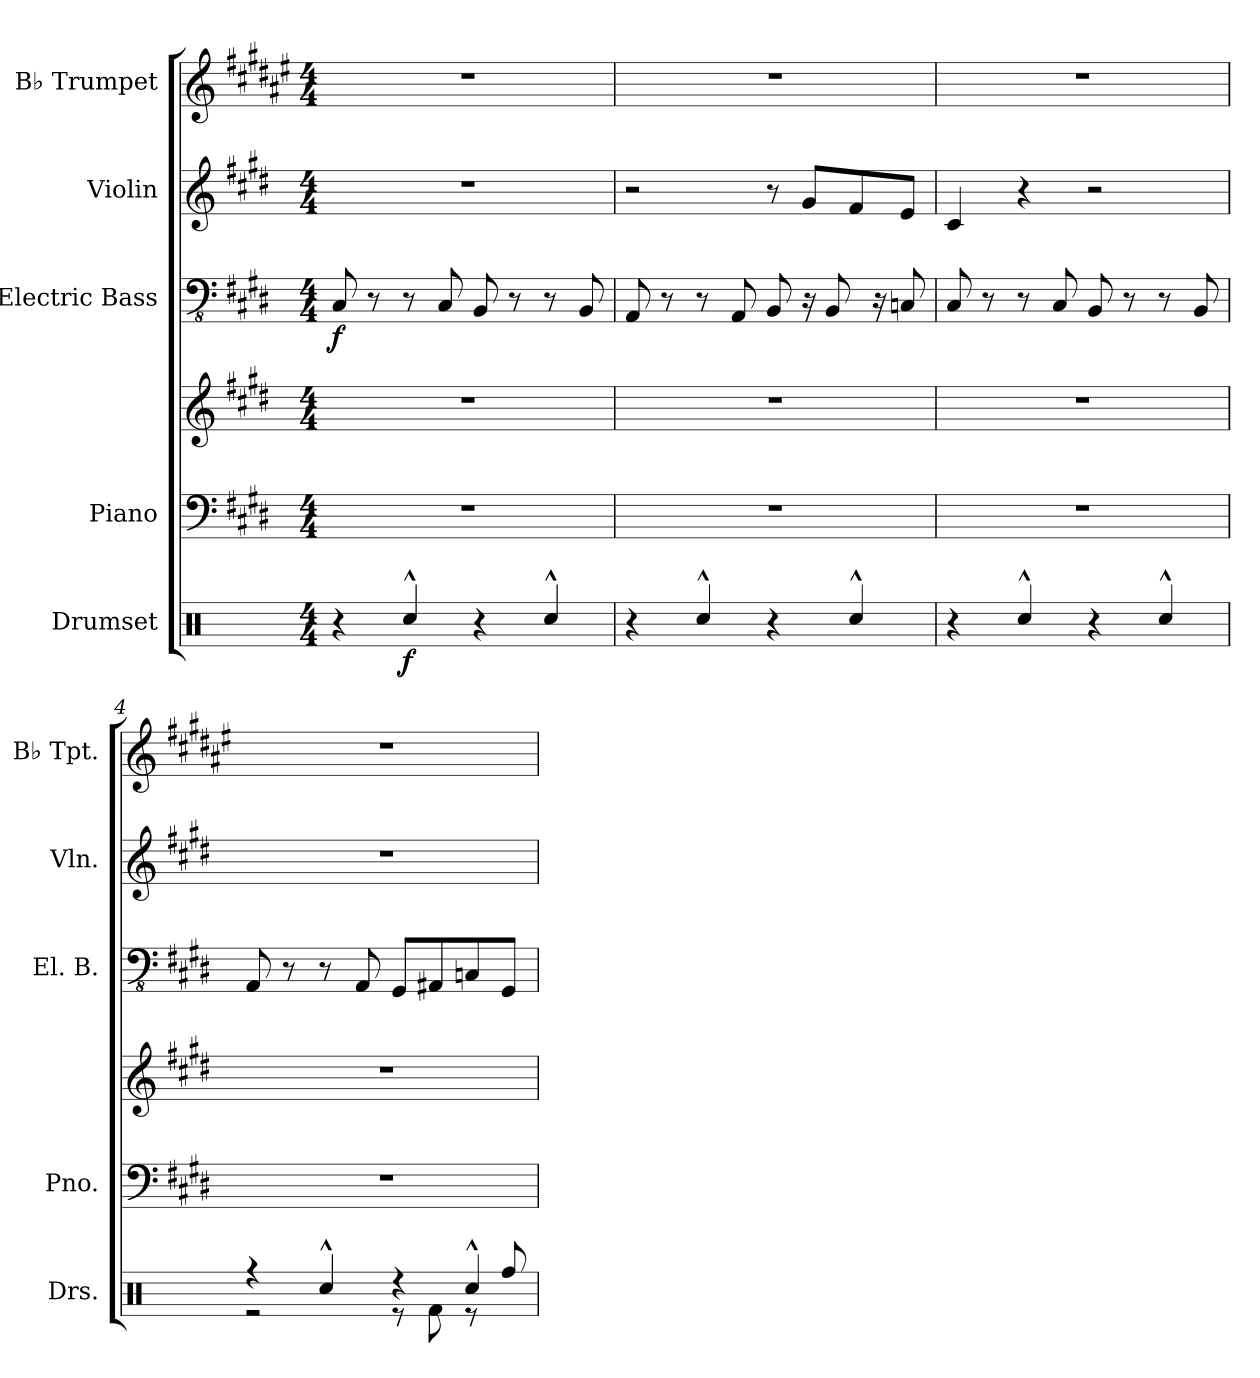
**kern	**dynam	**kern	**kern	**kern	**dynam	**kern	**kern
*part5	*part5	*part4	*part4	*part3	*part3	*part2	*part1
*staff6	*staff6	*staff5	*staff4	*staff3	*staff3	*staff2	*staff1
*I"Drumset	*	*I"Piano	*	*I"Electric Bass	*	*I"Violin	*I"B♭ Trumpet
*I'Drs.	*	*I'Pno.	*	*I'El. B.	*	*I'Vln.	*I'B♭ Tpt.
*clefX	*	*clefF4	*clefG2	*clefFv4	*	*clefG2	*clefG2
*	*	*	*	*	*	*	*ITrd1c2
*k[]	*	*k[f#c#g#d#]	*k[f#c#g#d#]	*k[f#c#g#d#]	*	*k[f#c#g#d#]	*k[f#c#g#d#]
*M4/4	*	*M4/4	*M4/4	*M4/4	*	*M4/4	*M4/4
*MM112	*	*MM112	*MM112	*MM112	*	*MM112	*MM112
=1	=1	=1	=1	=1	=1	=1	=1
!	!	!	!	!	!LO:DY:b	!	!
4r	.	1r	1r	8CC#/	f	1r	1r
.	.	.	.	8r	.	.	.
!	!LO:DY:b	!	!	!	!	!	!
4Rcc^^/	f	.	.	8r	.	.	.
.	.	.	.	8CC#/	.	.	.
4r	.	.	.	8BBB/	.	.	.
.	.	.	.	8r	.	.	.
4Rcc^^/	.	.	.	8r	.	.	.
.	.	.	.	8BBB/	.	.	.
=2	=2	=2	=2	=2	=2	=2	=2
4r	.	1r	1r	8AAA/	.	2r	1r
.	.	.	.	8r	.	.	.
4Rcc^^/	.	.	.	8r	.	.	.
.	.	.	.	8AAA/	.	.	.
4r	.	.	.	8BBB/	.	8r	.
.	.	.	.	16r	.	8g#/L	.
.	.	.	.	8BBB/	.	.	.
4Rcc^^/	.	.	.	.	.	8f#/	.
.	.	.	.	16r	.	.	.
.	.	.	.	8CCn/	.	8e/J	.
=3	=3	=3	=3	=3	=3	=3	=3
4r	.	1r	1r	8CC#/	.	4c#/	1r
.	.	.	.	8r	.	.	.
4Rcc^^/	.	.	.	8r	.	4r	.
.	.	.	.	8CC#/	.	.	.
4r	.	.	.	8BBB/	.	2r	.
.	.	.	.	8r	.	.	.
4Rcc^^/	.	.	.	8r	.	.	.
.	.	.	.	8BBB/	.	.	.
!!LO:LB:g=z
=4	=4	=4	=4	=4	=4	=4	=4
*^	*	*	*	*	*	*	*
4r	2r	.	1r	1r	8AAA/	.	1r	1r
.	.	.	.	.	8r	.	.	.
4Rcc^^/	.	.	.	.	8r	.	.	.
.	.	.	.	.	8AAA/	.	.	.
4r	8r	.	.	.	8GGG#/L	.	.	.
.	8Rf\	.	.	.	8AAA#X/	.	.	.
4Rcc^^/	8r	.	.	.	8CCn/	.	.	.
.	8Rff/	.	.	.	8GGG#/J	.	.	.
*v	*v	*	*	*	*	*	*	*
=	=	=	=	=	=	=	=
*-	*-	*-	*-	*-	*-	*-	*-
